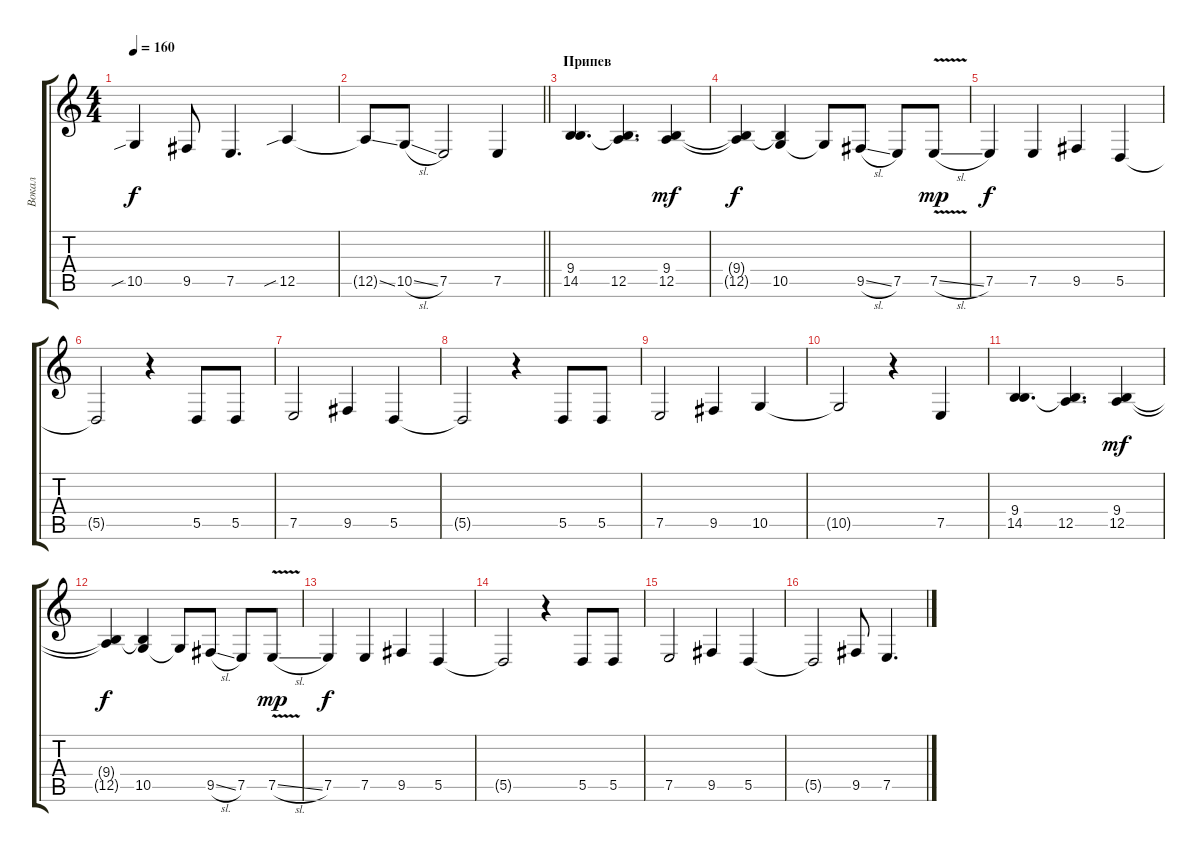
\track ("Вокал" "Вокал") {instrument bassoon}
\staff {score tabs}
\tuning (E4 B3 G3 D3 A2 E2) {hide}
\ts (4 4)
\tempo 160
\clef g2
\ks c
10.5{sib}.4{dy f} 9.5.8 7.5.4{d} 12.5{sib}.4 |
\barLineRight lightlight
12.5{ss t}.8 10.5{sl}.8 7.5.2 7.5.4{volume 16} |
\section ("" "Припев")
(9.4 14.5).4{d} (9.4{t} 12.5).4{d} (9.4 12.5).4{dy mf} |
(9.4{t} 12.5{t}).4{dy f} (9.4{t} 10.5).4 10.5{t}.8 9.5{sl}.8 7.5.8 7.5{v sl}.8{dy mp} |
7.5.4{dy f} 7.5.4 9.5.4 5.5.4 |
5.5{t}.2 r.4 5.5.8 5.5.8 |
7.5.2 9.5.4 5.5.4 |
5.5{t}.2 r.4 5.5.8 5.5.8 |
7.5.2 9.5.4 10.5.4 |
10.5{t}.2 r.4 7.5.4 |
(9.4 14.5).4{d} (9.4{t} 12.5).4{d} (9.4 12.5).4{dy mf} |
(9.4{t} 12.5{t}).4{dy f} (9.4{t} 10.5).4 10.5{t}.8 9.5{sl}.8 7.5.8 7.5{v sl}.8{dy mp} |
7.5.4{dy f} 7.5.4 9.5.4 5.5.4 |
5.5{t}.2 r.4 5.5.8 5.5.8 |
7.5.2 9.5.4 5.5.4 |
5.5{t}.2 9.5.8 7.5.4{d}
